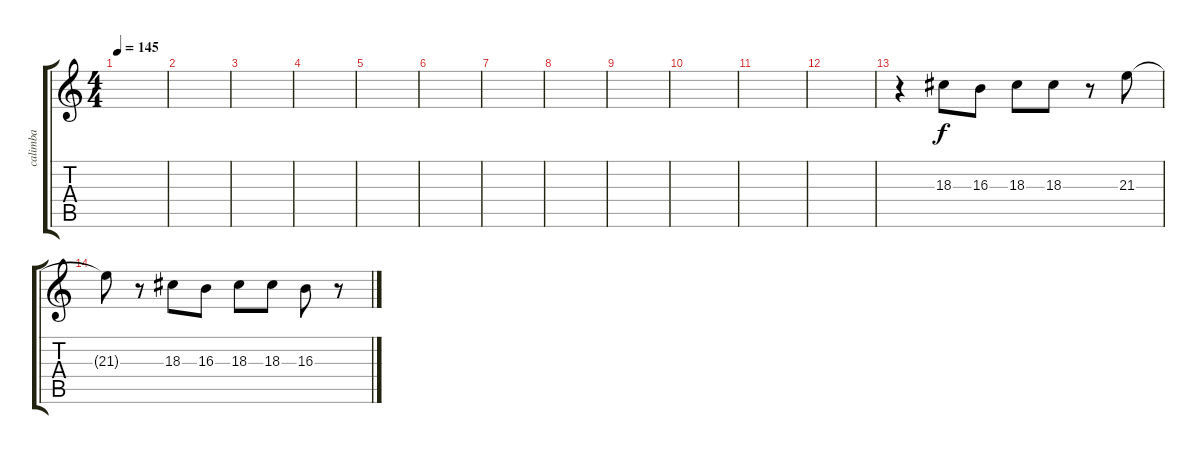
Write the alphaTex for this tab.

\track (" calimba" " calimba") {instrument kalimba}
\staff {score tabs}
\tuning (E4 B3 G3 D3 A2 E2) {hide}
\ts (4 4)
\tempo 145
\clef g2
\ks c
|
|
|
|
|
|
|
|
|
|
|
|
r.4 18.3.8 16.3.8 18.3.8 18.3.8 r.8 21.3.8 |
21.3{t}.8 r.8 18.3.8 16.3.8 18.3.8 18.3.8 16.3.8 r.8
